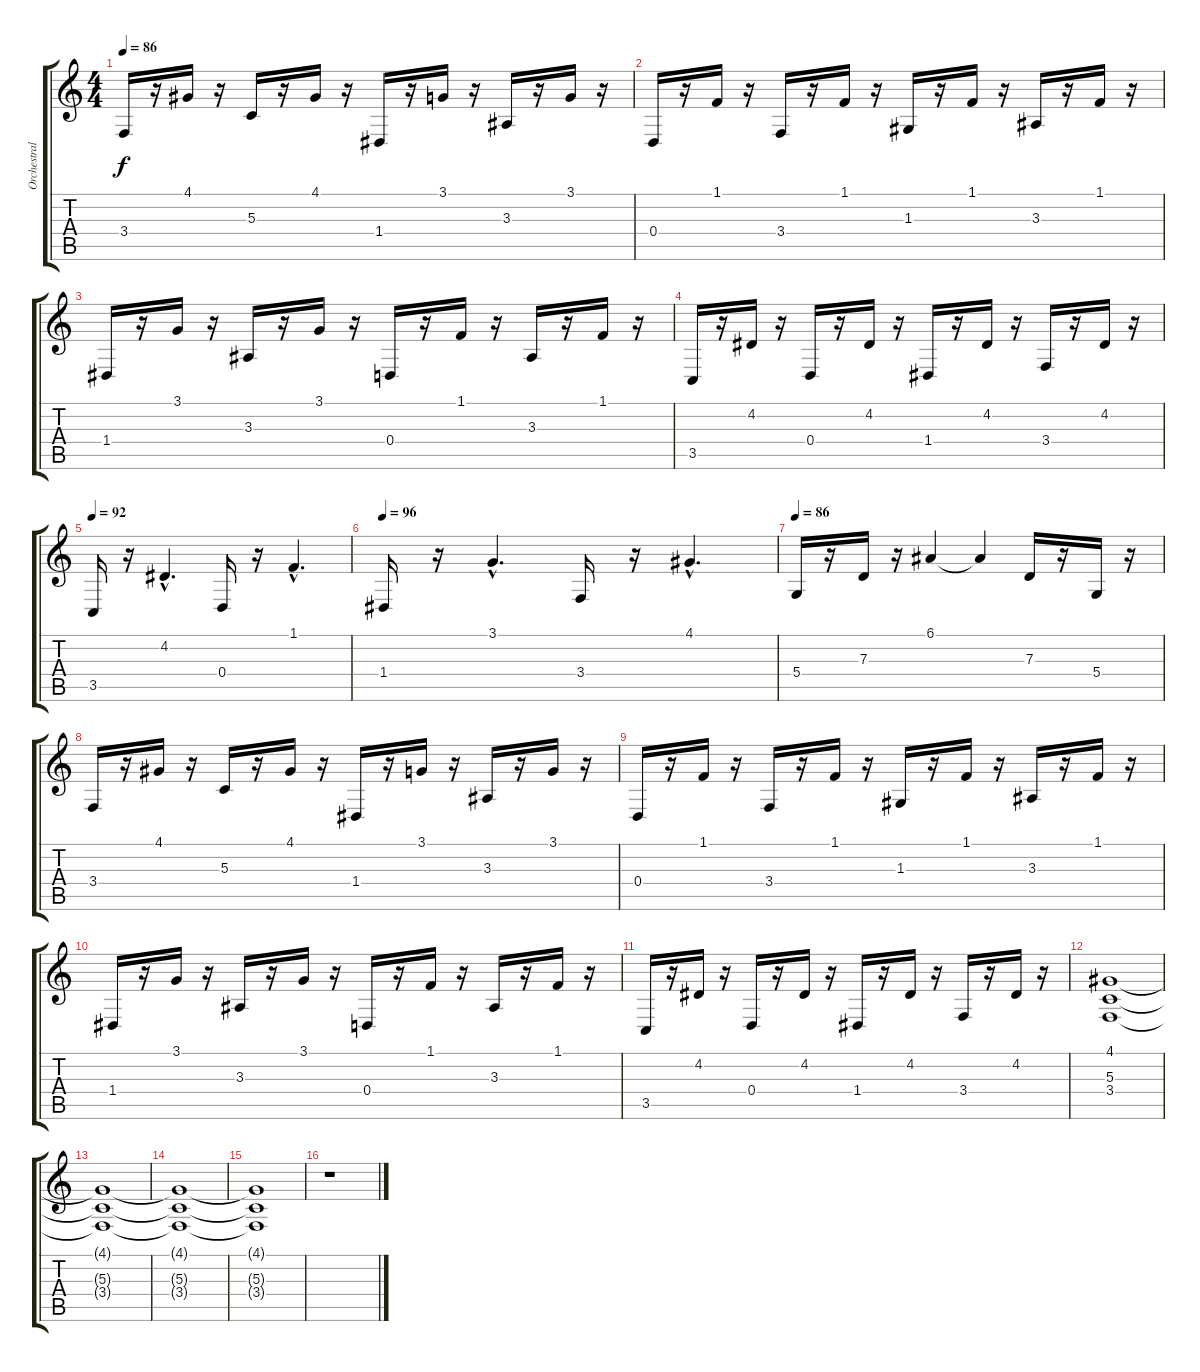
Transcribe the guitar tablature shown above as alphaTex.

\track ("Orchestral Harp" "Orchestral") {instrument orchestralharp}
\staff {score tabs}
\tuning (E4 B3 G3 D3 A2 E2) {hide}
\ts (4 4)
\tempo 86
\clef g2
\ks c
3.4.16{dy f} r.16 4.1.16 r.16 5.3.16 r.16 4.1.16 r.16 1.4.16 r.16 3.1.16 r.16 3.3.16 r.16 3.1.16 r.16 |
0.4.16 r.16 1.1.16 r.16 3.4.16 r.16 1.1.16 r.16 1.3.16 r.16 1.1.16 r.16 3.3.16 r.16 1.1.16 r.16 |
1.4.16 r.16 3.1.16 r.16 3.3.16 r.16 3.1.16 r.16 0.4.16 r.16 1.1.16 r.16 3.3.16 r.16 1.1.16 r.16 |
3.5.16 r.16 4.2.16 r.16 0.4.16 r.16 4.2.16 r.16 1.4.16 r.16 4.2.16 r.16 3.4.16 r.16 4.2.16 r.16 |
\tempo 92
3.5.16{volume 14} r.16 4.2{hac}.4{d} 0.4.16 r.16 1.1{hac}.4{d} |
\tempo 96
1.4.16{volume 16} r.16 3.1{hac}.4{d} 3.4.16 r.16 4.1{hac}.4{d} |
\tempo 86
5.4.16 r.16 7.3.16 r.16 6.1.4{volume 12} 6.1{t}.4 7.3.16 r.16 5.4.16 r.16 |
3.4.16 r.16 4.1.16 r.16 5.3.16 r.16 4.1.16 r.16 1.4.16 r.16 3.1.16 r.16 3.3.16 r.16 3.1.16 r.16 |
0.4.16 r.16 1.1.16 r.16 3.4.16 r.16 1.1.16 r.16 1.3.16 r.16 1.1.16 r.16 3.3.16 r.16 1.1.16 r.16 |
1.4.16 r.16 3.1.16 r.16 3.3.16 r.16 3.1.16 r.16 0.4.16 r.16 1.1.16 r.16 3.3.16 r.16 1.1.16 r.16 |
3.5.16 r.16 4.2.16 r.16 0.4.16 r.16 4.2.16 r.16 1.4.16 r.16 4.2.16 r.16 3.4.16 r.16 4.2.16 r.16 |
(4.1 5.3 3.4).1 |
(4.1{t} 5.3{t} 3.4{t}).1 |
(4.1{t} 5.3{t} 3.4{t}).1 |
(4.1{t} 5.3{t} 3.4{t}).1 |
r.1
